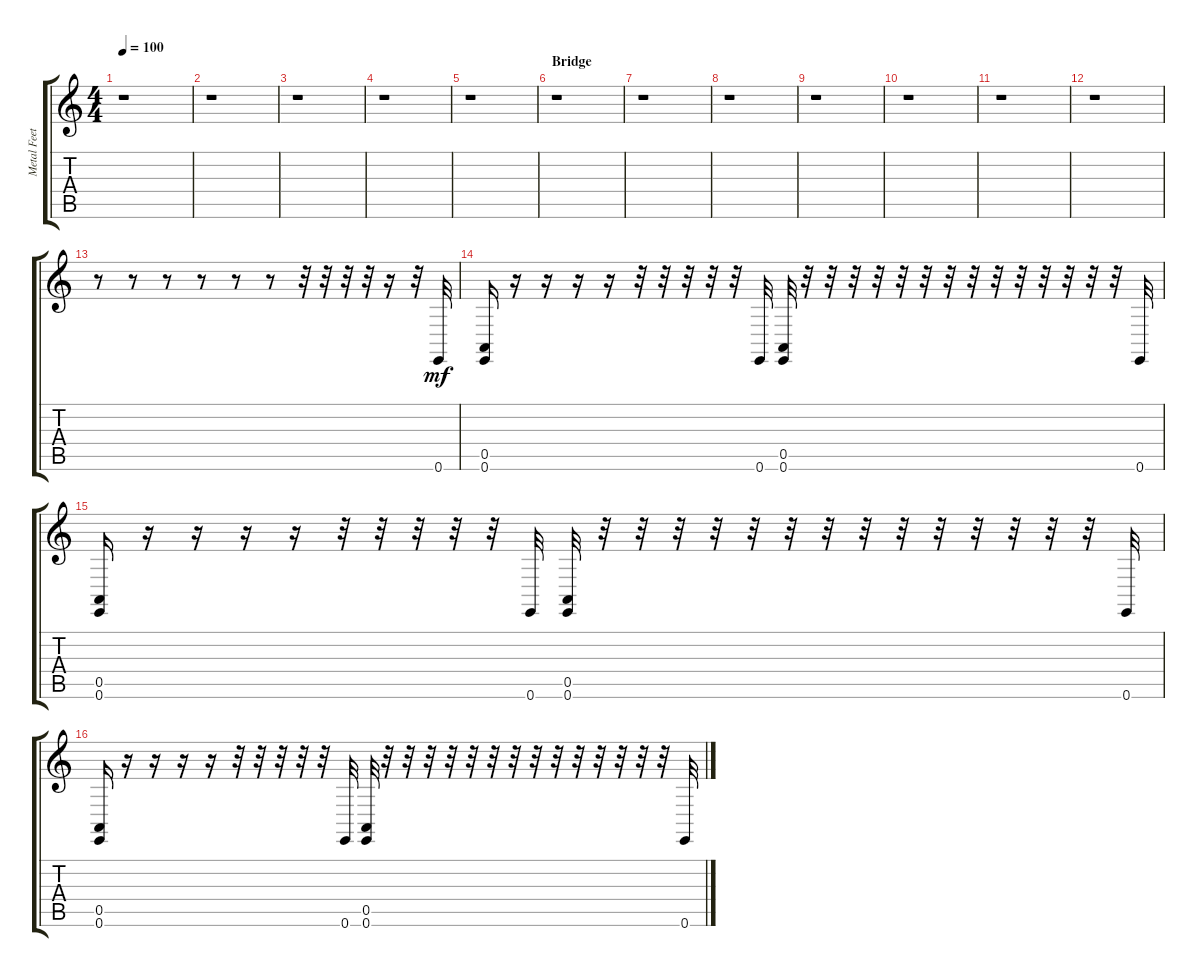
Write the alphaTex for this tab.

\track ("Metal Feet 4" "Metal Feet") {instrument taikodrum}
\staff {score tabs}
\tuning (E4 B3 G3 D3 A2 E2) {hide}
\ts (4 4)
\tempo 100
\clef g2
\ks c
r.1{dy mf} |
r.1 |
r.1 |
r.1 |
r.1 |
\section ("" "Bridge")
r.1 |
r.1 |
r.1 |
r.1 |
r.1 |
r.1 |
r.1 |
r.8 r.8 r.8 r.8 r.8 r.8 r.32 r.32 r.32 r.32 r.16 r.32 0.6.32 |
(0.5 0.6).16 r.16 r.16 r.16 r.16 r.32 r.32 r.32 r.32 r.32 0.6.32 (0.5 0.6).32 r.32 r.32 r.32 r.32 r.32 r.32 r.32 r.32 r.32 r.32 r.32 r.32 r.32 r.32 0.6.32 |
(0.5 0.6).16 r.16 r.16 r.16 r.16 r.32 r.32 r.32 r.32 r.32 0.6.32 (0.5 0.6).32 r.32 r.32 r.32 r.32 r.32 r.32 r.32 r.32 r.32 r.32 r.32 r.32 r.32 r.32 0.6.32 |
(0.5 0.6).16 r.16 r.16 r.16 r.16 r.32 r.32 r.32 r.32 r.32 0.6.32 (0.5 0.6).32 r.32 r.32 r.32 r.32 r.32 r.32 r.32 r.32 r.32 r.32 r.32 r.32 r.32 r.32 0.6.32
